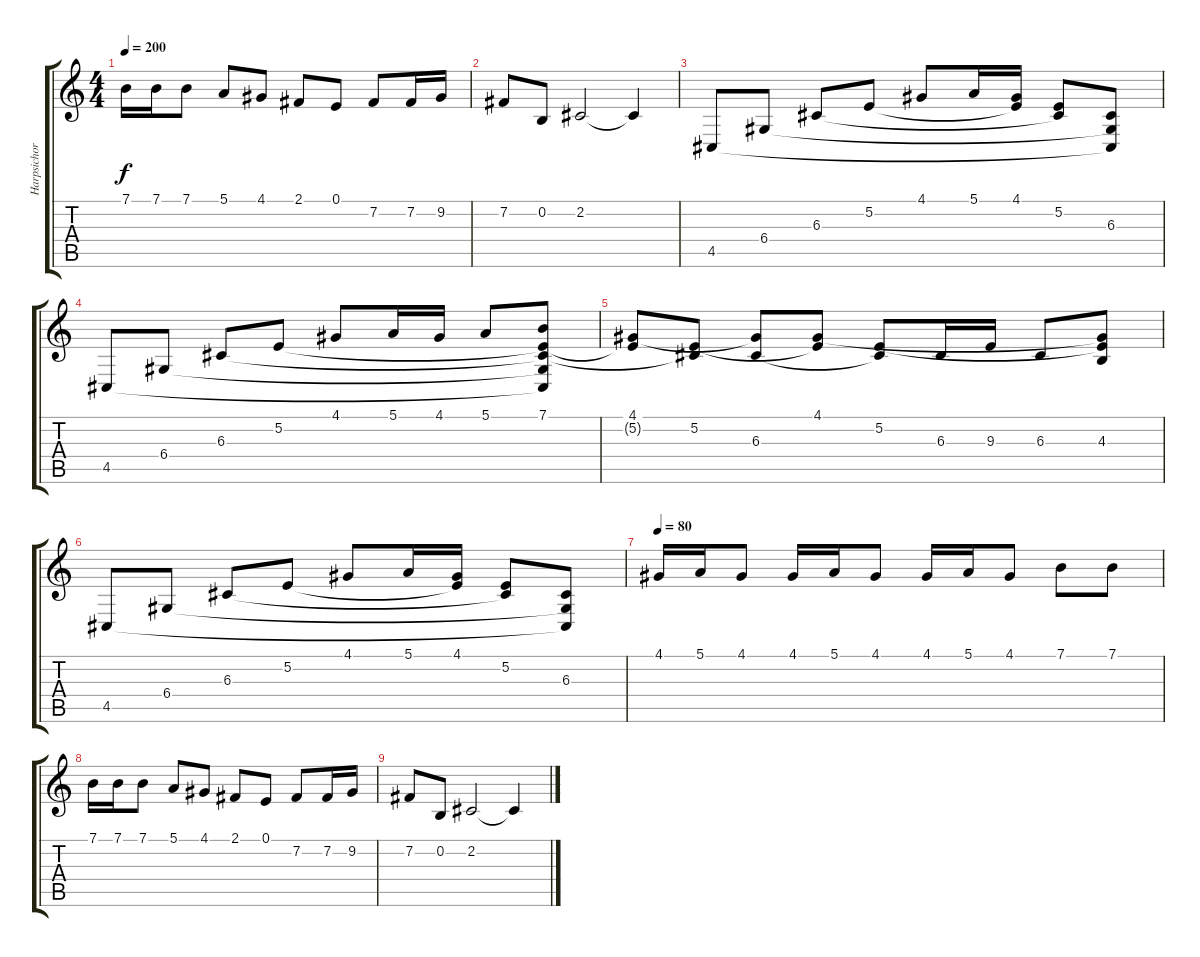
\track ("Harpsichord" "Harpsichor") {instrument harpsichord}
\staff {score tabs}
\tuning (E4 B3 G3 D3 A2 E2) {hide}
\ts (4 4)
\tempo 200
\clef g2
\ks c
7.1.16{dy f} 7.1.16 7.1.8 5.1.8 4.1.8 2.1.8 0.1.8 7.2.8 7.2.16 9.2.16 |
7.2.8 0.2.8 2.2.2 2.2{t}.4 |
4.5.8 6.4.8 6.3.8 5.2.8 4.1.8 5.1.16 (4.1 5.2{t}).16 (5.2 6.3{t}).8 (6.3 6.4{t} 4.5{t}).8 |
4.5.8 6.4.8 6.3.8 5.2.8 4.1.8 5.1.16 4.1.16 5.1.8 (7.1 5.2{t} 6.3{t} 6.4{t} 4.5{t}).8 |
(4.1 5.2{t}).8 (5.2 6.3{t}).8 (4.1{t} 6.3).8 (4.1 5.2{t}).8 (5.2 6.3{t}).8 6.3.16 9.3.16 6.3.8 (4.1{t} 5.2{t} 4.3).8 |
4.5.8 6.4.8 6.3.8 5.2.8 4.1.8 5.1.16 (4.1 5.2{t}).16 (5.2 6.3{t}).8 (6.3 6.4{t} 4.5{t}).8 |
\tempo 80
4.1.16 5.1.16 4.1.8 4.1.16 5.1.16 4.1.8 4.1.16 5.1.16 4.1.8 7.1.8 7.1.8 |
7.1.16 7.1.16 7.1.8 5.1.8 4.1.8 2.1.8 0.1.8 7.2.8 7.2.16 9.2.16 |
7.2.8 0.2.8 2.2.2 2.2{t}.4
